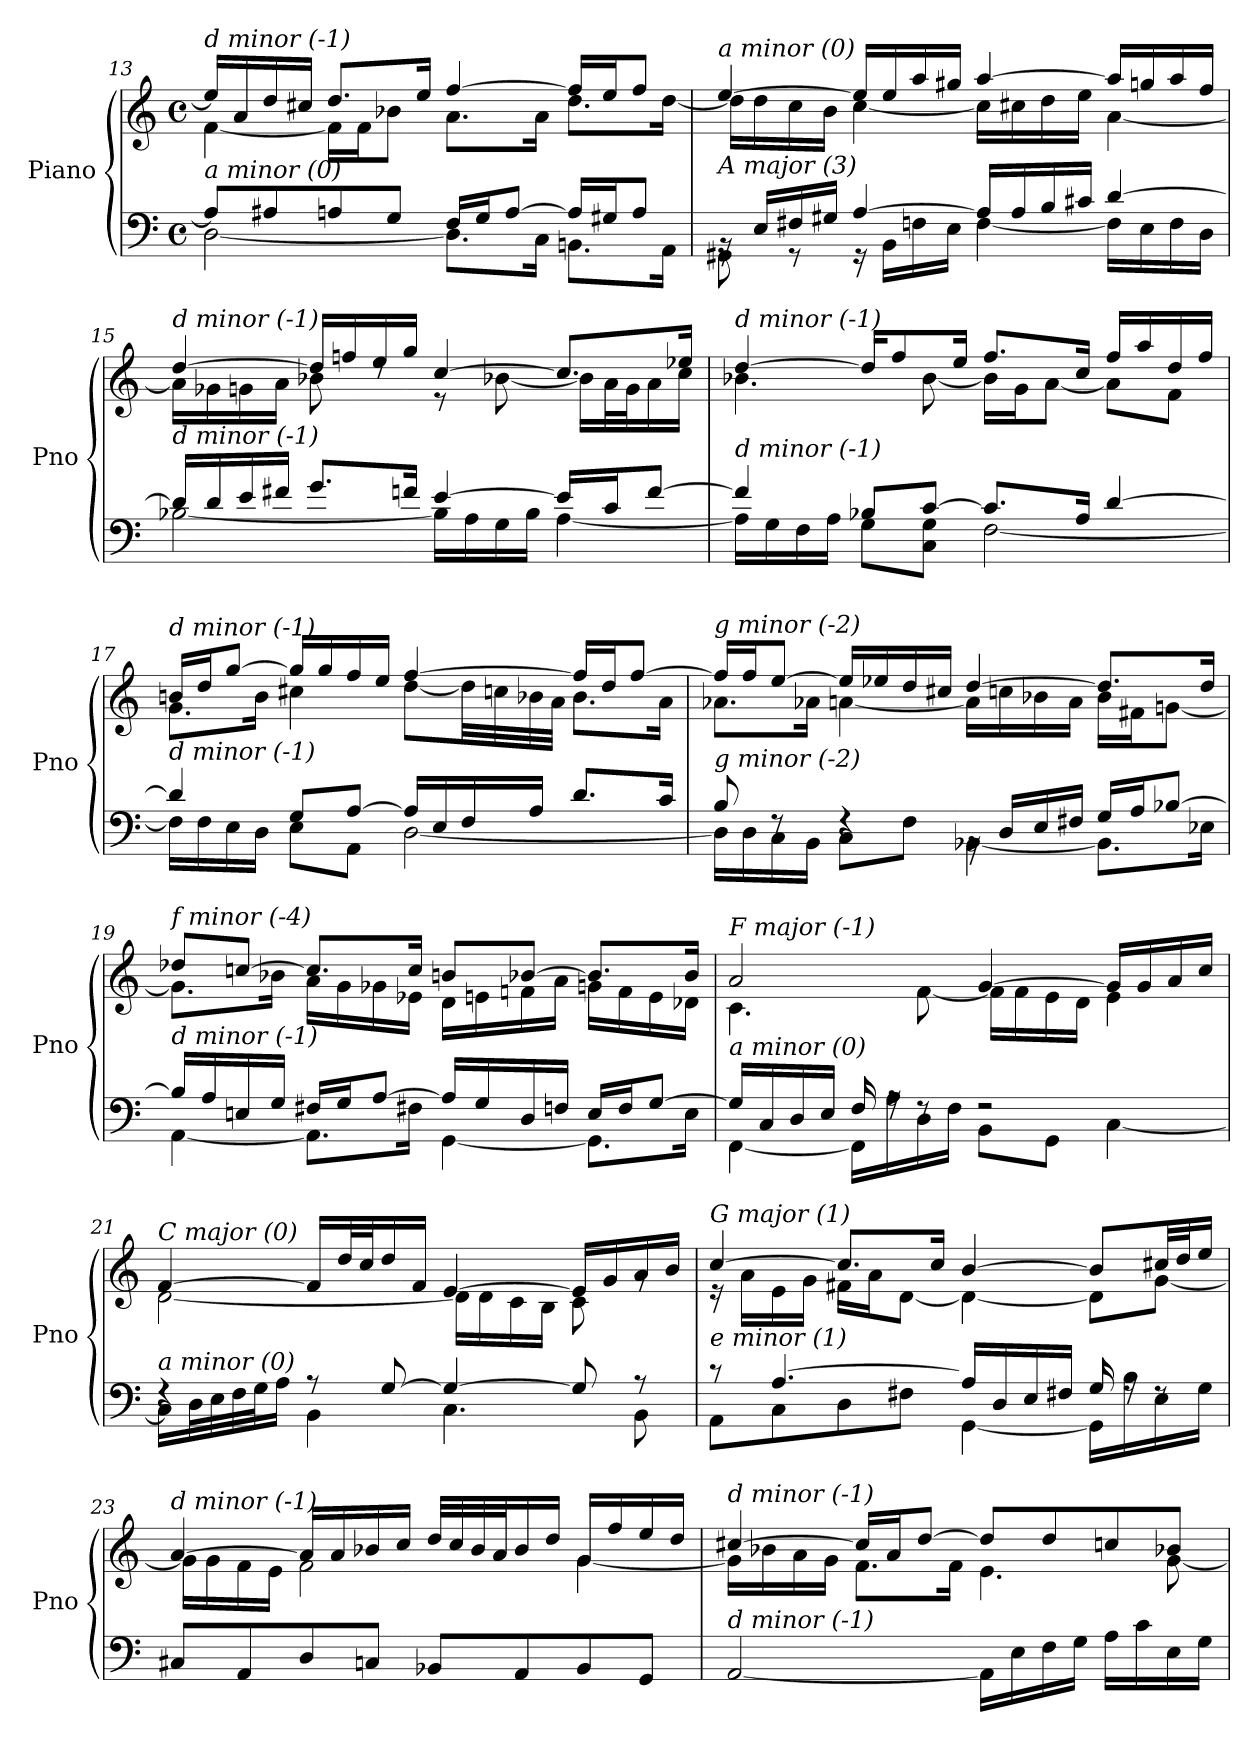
**kern	**kern
*part1	*part1
*staff2	*staff1
*I"Piano	*
*I'Pno	*
*clefF4	*clefG2
*k[]	*k[]
*M4/4	*M4/4
*met(c)	*met(c)
=13	=13
*^	*^
!	!	!LO:TX:i:t=d minor (-1)	!
!LO:TX:i:t=a minor (0)	!	!	!
8A/L]	[2D\	16ee/LL]	[4f\
.	.	16a/	.
8A#Xi/	.	16dd/	.
.	.	16cc#X/JJ	.
8A/	.	8.dd/L	16f\LL]
.	.	.	16f\J
8G/J	.	.	8b-X\J
.	.	16ee/Jk	.
16F/LL	8.D\L]	[4ff/	8.a\L
16G/J	.	.	.
[8A/J	.	.	.
.	16C\Jk	.	16a\Jk
16A/LL]	8.BBn\L	16ff/LL]	8.dd\L
16G#X/J	.	16ee/J	.
8A/J	.	8ff/J	.
.	16AA\Jk	.	[16dd\Jk
!!LO:LB:g=z	!!
=14	=14	=14	=14
!	!	!LO:TX:i:t=a minor (0)	!
!LO:TX:i:t=A major (3)	!	!	!
16rBB	8GG#X\	[4ee/	16dd\LL]
16E/LL	.	.	16dd\
16F#X/	8r	.	16cc\
16G#X/JJ	.	.	16b\JJ
[4A/	16r	16ee/LL]	[4cc\
.	16BB\LL	16ee/	.
.	16Fn\	16aa/	.
.	16E\JJ	16gg#X/JJ	.
16A/LL]	[4F\	[4aa/	16cc\LL]
16A/	.	.	16cc#X\
16B/	.	.	16dd\
16c#X/JJ	.	.	16ee\JJ
[4d/	16F\LL]	16aa/LL]	[4a\
.	16E\	16ggn/	.
.	16F\	16aa/	.
.	16D\JJ	16ff/JJ	.
=15	=15	=15	=15
!	!	!LO:TX:i:t=d minor (-1)	!
!LO:TX:i:t=d minor (-1)	!	!	!
16d/LL]	[2B-X\	[4dd/	16a\LL]
16d/	.	.	16g-Xi\
16e/	.	.	16g\
16f#X/JJ	.	.	16a\JJ
8.g/L	.	16dd/LL]	8b-X\
.	.	16ffn/	.
.	.	16ee/	8rdd
16fn/Jk	.	16gg/JJ	.
[4e/	16B-\LL]	[4cc/	8r
.	16A\	.	.
.	16G\	.	[8b-X\
.	16B-\JJ	.	.
16e/LL]	[4A\	8.cc/L]	16b-\LL]
16c/J	.	.	32a\L
.	.	.	32g\J
[8f/J	.	.	16a\
.	.	16ee-X/Jk	16cc\JJ
!!LO:LB:g=z	!!
=16	=16	=16	=16
!	!	!LO:TX:i:t=d minor (-1)	!
!LO:TX:i:t=d minor (-1)	!	!	!
4f/]	16A\LL]	[4dd/	4.b-X\
.	16G\	.	.
.	16F\	.	.
.	16A\JJ	.	.
8B-X/L	8G\L	16dd/KL]	.
.	.	8ff/	.
[8c/J	8C\ 8G\J	.	[8b-\
.	.	16ee/Jk	.
8.c/L]	[2F\	8.ff/L	16b-\LL]
.	.	.	16g\J
.	.	.	[8a\J
16A/Jk	.	16cc/Jk	.
[4d/	.	16ff/LL	8a\L]
.	.	16aa/	.
.	.	16dd/	8f\J
.	.	16ff/JJ	.
=17	=17	=17	=17
!	!	!LO:TX:i:t=d minor (-1)	!
!LO:TX:i:t=d minor (-1)	!	!	!
4d/]	16F\LL]	16bn/LL	8.g\L
.	16F\	16dd/J	.
.	16E\	[8gg/J	.
.	16D\JJ	.	16b\Jk
8G/L	8E\L	16gg/LL]	4cc#X\
.	.	16gg/	.
[8A/J	8AA\J	16ff/	.
.	.	16ee/JJ	.
16A/LL]	[2D\	[4ff/	[8dd\L
16E/	.	.	.
16F/	.	.	32dd\LL]
.	.	.	32ccn\
16A/JJ	.	.	32b-X\
.	.	.	32a\JJJ
8.d/L	.	16ff/LL]	8.b-\L
.	.	16dd/J	.
.	.	[8ff/J	.
16c/Jk	.	.	16a\Jk
!!LO:LB:g=z	!!
=18	=18	=18	=18
!	!	!LO:TX:i:t=g minor (-2)	!
!LO:TX:i:t=g minor (-2)	!	!	!
8B/	16D\LL]	16ff/LL]	8.a-Xi\L
.	16D\	16ff/J	.
8rF	16C\	[8ee/J	.
.	16BB\JJ	.	16a-Xi\Jk
4rF	8C\L	16ee/LL]	[4a\
.	.	16ee-X/	.
.	8F\J	16dd/	.
.	.	16cc#X/JJ	.
16rBB	[4BB-X\	[4dd/	16a\LL]
16D/LL	.	.	16ccn\
16E/	.	.	16b-X\
16F#X/JJ	.	.	16a\JJ
16G/LL	8.BB-\L]	8.dd/L]	16b-\LL
16A/J	.	.	16f#X\J
[8B-X/J	.	.	[8gn\J
.	16E-X\Jk	16dd/Jk	.
=19	=19	=19	=19
!	!	!LO:TX:i:t=f minor (-4)	!
!LO:TX:i:t=d minor (-1)	!	!	!
16B-/LL]	[4AA\	8dd-Xi/L	8.g\L]
16A/	.	.	.
16En/	.	[8ccn/J	.
16G/JJ	.	.	16b-X\Jk
16F#X/LL	8.AA\L]	8.cc/L]	16a\LL
16G/J	.	.	16g\
[8A/J	.	.	16g-Xi\
.	16F#X\Jk	16cc/Jk	16e-X\JJ
16A/LL]	[4GG\	8bn/L	16d\LL
16G/	.	.	16en\
16D/	.	[8b-X/J	16fn\
16Fn/JJ	.	.	16a\JJ
16E/LL	8.GG\L]	8.b-/L]	16g\LL
16F/J	.	.	16f\
[8G/J	.	.	16e\
.	16E\Jk	16b-/Jk	16d-X\JJ
!!LO:LB:g=z	!!
=20	=20	=20	=20
!	!	!LO:TX:i:t=F major (-1)	!
!LO:TX:i:t=a minor (0)	!	!	!
16G/LL]	[4FF\	2a/	4.c\
16C/	.	.	.
16D/	.	.	.
16E/JJ	.	.	.
16F/	16FF\LL]	.	.
16rA	16A\	.	.
8rF	16D\	.	[8f\
.	16F\JJ	.	.
2r	8BB\L	[4g/	16f\LL]
.	.	.	16f\
.	8GG\J	.	16e\
.	.	.	16d\JJ
.	[4C\	16g/LL]	4e\
.	.	16g/	.
.	.	16a/	.
.	.	16cc/JJ	.
=21	=21	=21	=21
!	!	!LO:TX:i:t=C major (0)	!
!LO:TX:i:t=a minor (0)	!	!	!
4rF	16C\LL]	[4f/	[2d\
.	32D\L	.	.
.	32E\	.	.
.	32F\	.	.
.	32G\J	.	.
.	16A\JJ	.	.
8r	4BB\	16f/LL]	.
.	.	32dd/L	.
.	.	32cc/J	.
[8G/	.	16dd/	.
.	.	16f/JJ	.
4G/_	4.C\	[4e/	16d\LL]
.	.	.	16d\
.	.	.	16c\
.	.	.	16B\JJ
8G/]	.	16e/LL]	8c\
.	.	16g/	.
8r	8BB\	16a/	8rg
.	.	16b/JJ	.
!!LO:PB:g=z	!!
=22	=22	=22	=22
!	!	!LO:TX:i:t=G major (1)	!
!LO:TX:i:t=e minor (1)	!	!	!
8r	8AA\L	[4cc/	16r
.	.	.	16a\LL
[4.A/	8C\	.	16e\
.	.	.	16g\JJ
.	8D\	8.cc/L]	16f#X\LL
.	.	.	16a\J
.	8F#X\J	.	[8d\J
.	.	16cc/Jk	.
16A/LL]	[4GG\	[4b/	4d\_
16D/	.	.	.
16E/	.	.	.
16F#X/JJ	.	.	.
16G/	16GG\LL]	8b/L]	8d\L]
16rA	16B\	.	.
8rF	16E\	32cc#X/LL	[8g\J
.	.	32dd/J	.
.	16G\JJ	16ee/JJ	.
=23	=23	=23	=23
!	!	!LO:TX:i:t=d minor (-1)	!
!LO:TX:i:t=d minor (-1)	!	!	!
*v	*v	*	*
8C#X/L	[4a/	16g\LL]
.	.	16g\
8AA/	.	16f\
.	.	16e\JJ
8D/	16a/LL]	2f\
.	16a/	.
8Cn/J	16b-X/	.
.	16cc/JJ	.
8BB-X/L	32dd/LLL	.
.	32cc/	.
.	32b-/	.
.	32a/J	.
8AA/	16b-/	.
.	16dd/JJ	.
8BB-/	16g/LL	[4g\
.	16ff/	.
8GG/J	16ee/	.
.	16dd/JJ	.
!!LO:LB:g=z	!!
=24	=24	=24
!	!LO:TX:i:t=d minor (-1)	!
!LO:TX:i:t=d minor (-1)	!	!
[2AA/	[4cc#X/	16g\LL]
.	.	16b-X\
.	.	16a\
.	.	16g\JJ
.	16cc#/LL]	8.f\L
.	16a/J	.
.	[8dd/J	.
.	.	16f\Jk
16AA\LL]	8dd/L]	4.e\
16E\	.	.
16F\	8dd/	.
16G\JJ	.	.
16A\LL	8ccn/	.
16c\	.	.
16E\	8b-X/J	[8g\
16G\JJ	.	.
*	*v	*v
=	=
*-	*-
